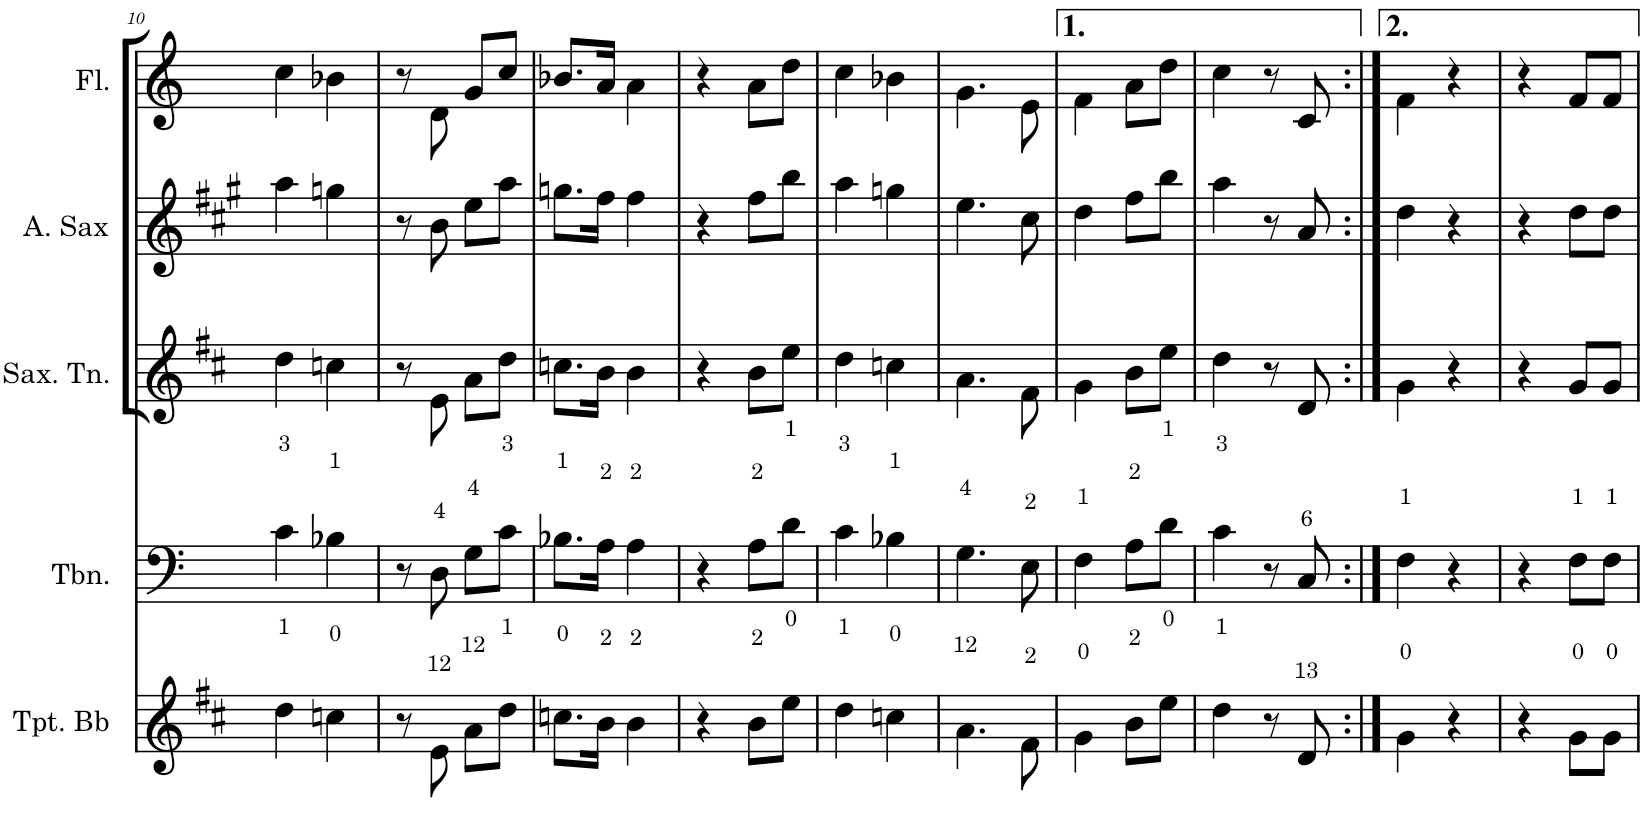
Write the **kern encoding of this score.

**kern	**kern	**kern	**kern	**kern
*part5	*part4	*part3	*part2	*part1
*staff5	*staff4	*staff3	*staff2	*staff1
*I"Trompete Bb	*I"Trombone	*I"Saxofone Tenor	*I"Saxofone Alto	*I"Flauta Transversal
*I'Tpt. Bb	*I'Tbn.	*I'Sax. Tn.	*	*I'Fl.
!!LO:PB:g=z
*clefG2	*clefF4	*clefG2	*clefG2	*clefG2
*Trd1c2	*	*Trd8c14	*Trd5c9	*
*k[f#c#]	*k[]	*k[f#c#]	*k[f#c#g#]	*k[]
*M2/4	*M2/4	*M2/4	*M2/4	*M2/4
=10	=10	=10	=10	=10
4dd\	4c\	4dd\	4aa\	4cc\
4ccn\	4B-X\	4ccn\	4ggn\	4b-X\
=11	=11	=11	=11	=11
8r	8r	8r	8r	8r
8e\	8D\	8e\	8b\	8d\
8a\L	8G\L	8a\L	8ee\L	8g/L
8dd\J	8c\J	8dd\J	8aa\J	8cc/J
=12	=12	=12	=12	=12
8.ccn\L	8.B-X\L	8.ccn\L	8.ggn\L	8.b-X/L
16b\Jk	16A\Jk	16b\Jk	16ff#\Jk	16a/Jk
4b\	4A\	4b\	4ff#\	4a\
=13	=13	=13	=13	=13
4r	4r	4r	4r	4r
8b\L	8A\L	8b\L	8ff#\L	8a\L
8ee\J	8d\J	8ee\J	8bb\J	8dd\J
=14	=14	=14	=14	=14
4dd\	4c\	4dd\	4aa\	4cc\
4ccn\	4B-X\	4ccn\	4ggn\	4b-X\
=15	=15	=15	=15	=15
4.a\	4.G\	4.a\	4.ee\	4.g\
8f#\	8E\	8f#\	8cc#\	8e\
=16	=16	=16	=16	=16
4g\	4F\	4g\	4dd\	4f\
8b\L	8A\L	8b\L	8ff#\L	8a\L
8ee\J	8d\J	8ee\J	8bb\J	8dd\J
=17	=17	=17	=17	=17
4dd\	4c\	4dd\	4aa\	4cc\
8r	8r	8r	8r	8r
8d/	8C/	8d/	8a/	8c/
=18:|!	=18:|!	=18:|!	=18:|!	=18:|!
4g\	4F\	4g\	4dd\	4f\
4r	4r	4r	4r	4r
=19	=19	=19	=19	=19
4r	4r	4r	4r	4r
8g\L	8F\L	8g/L	8dd\L	8f/L
8g\J	8F\J	8g/J	8dd\J	8f/J
=	=	=	=	=
*-	*-	*-	*-	*-
